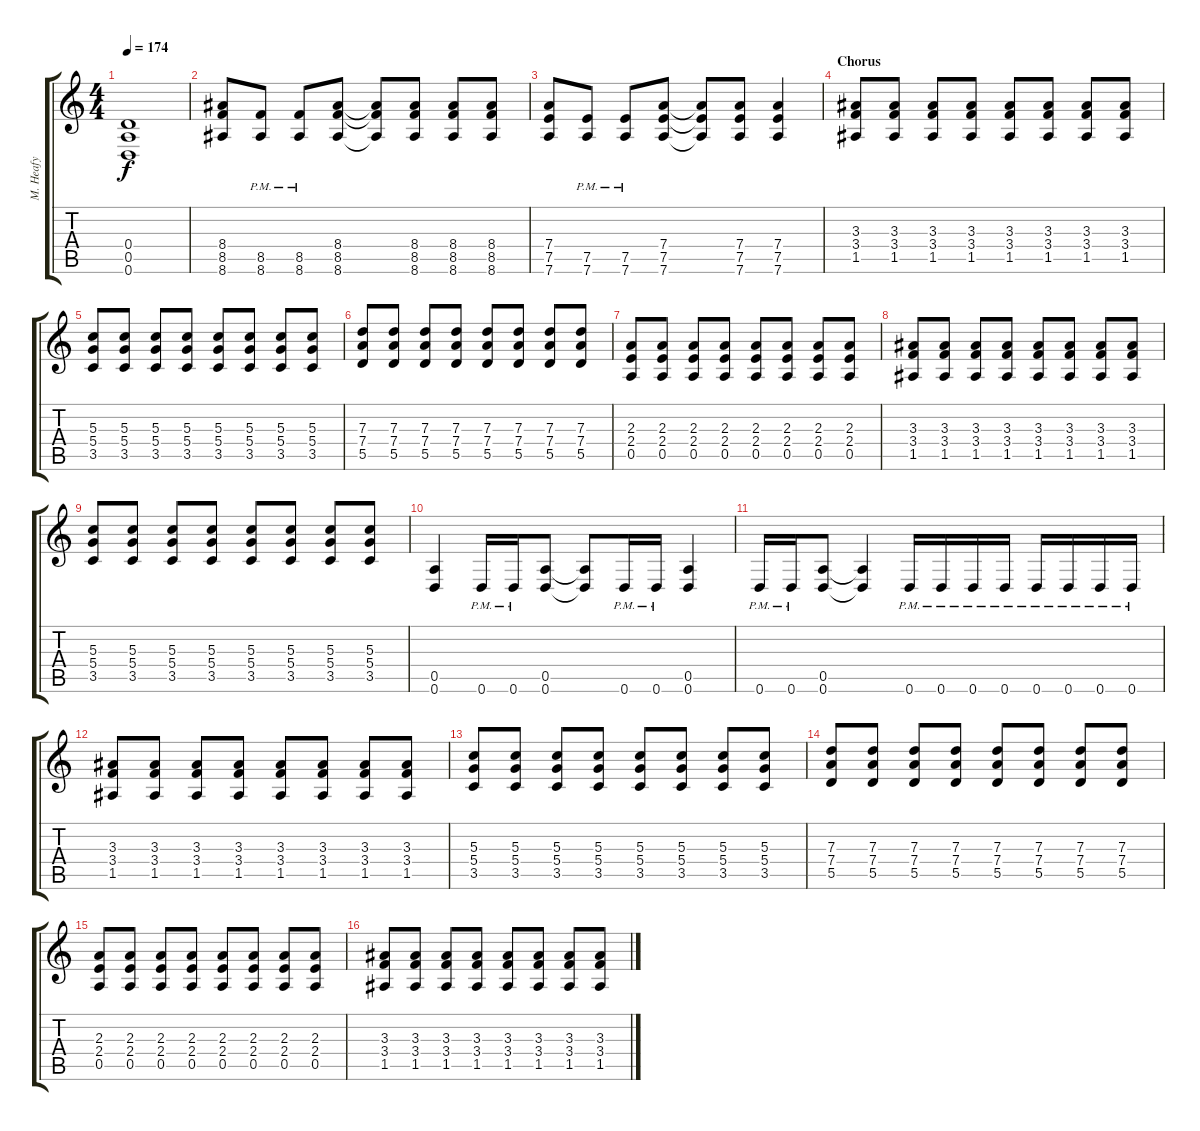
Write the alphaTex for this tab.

\track ("M. Heafy" "M. Heafy") {instrument distortionguitar}
\staff {score tabs}
\tuning (E4 B3 G3 D3 A2 D2) {hide}
\ts (4 4)
\tempo 174
\clef g2
\ks c
(0.4 0.5 0.6).1{dy f} |
(8.4 8.5 8.6).8 (8.5{pm} 8.6{pm}).8 (8.5{pm} 8.6{pm}).8 (8.4 8.5 8.6).8 (8.4{t} 8.5{t} 8.6{t}).8 (8.4 8.5 8.6).8 (8.4 8.5 8.6).8 (8.4 8.5 8.6).8 |
(7.4 7.5 7.6).8 (7.5{pm} 7.6{pm}).8 (7.5{pm} 7.6{pm}).8 (7.4 7.5 7.6).8 (7.4{t} 7.5{t} 7.6{t}).8 (7.4 7.5 7.6).8 (7.4 7.5 7.6).4 |
\section ("" "Chorus")
(3.3 3.4 1.5).8 (3.3 3.4 1.5).8 (3.3 3.4 1.5).8 (3.3 3.4 1.5).8 (3.3 3.4 1.5).8 (3.3 3.4 1.5).8 (3.3 3.4 1.5).8 (3.3 3.4 1.5).8 |
(5.3 5.4 3.5).8 (5.3 5.4 3.5).8 (5.3 5.4 3.5).8 (5.3 5.4 3.5).8 (5.3 5.4 3.5).8 (5.3 5.4 3.5).8 (5.3 5.4 3.5).8 (5.3 5.4 3.5).8 |
(7.3 7.4 5.5).8 (7.3 7.4 5.5).8 (7.3 7.4 5.5).8 (7.3 7.4 5.5).8 (7.3 7.4 5.5).8 (7.3 7.4 5.5).8 (7.3 7.4 5.5).8 (7.3 7.4 5.5).8 |
(2.3 2.4 0.5).8 (2.3 2.4 0.5).8 (2.3 2.4 0.5).8 (2.3 2.4 0.5).8 (2.3 2.4 0.5).8 (2.3 2.4 0.5).8 (2.3 2.4 0.5).8 (2.3 2.4 0.5).8 |
(3.3 3.4 1.5).8 (3.3 3.4 1.5).8 (3.3 3.4 1.5).8 (3.3 3.4 1.5).8 (3.3 3.4 1.5).8 (3.3 3.4 1.5).8 (3.3 3.4 1.5).8 (3.3 3.4 1.5).8 |
(5.3 5.4 3.5).8 (5.3 5.4 3.5).8 (5.3 5.4 3.5).8 (5.3 5.4 3.5).8 (5.3 5.4 3.5).8 (5.3 5.4 3.5).8 (5.3 5.4 3.5).8 (5.3 5.4 3.5).8 |
(0.5 0.6).4 0.6{pm}.16 0.6{pm}.16 (0.5 0.6).8 (0.5{t} 0.6{t}).8 0.6{pm}.16 0.6{pm}.16 (0.5 0.6).4 |
0.6{pm}.16 0.6{pm}.16 (0.5 0.6).8 (0.5{t} 0.6{t}).4 0.6{pm}.16 0.6{pm}.16 0.6{pm}.16 0.6{pm}.16 0.6{pm}.16 0.6{pm}.16 0.6{pm}.16 0.6{pm}.16 |
(3.3 3.4 1.5).8 (3.3 3.4 1.5).8 (3.3 3.4 1.5).8 (3.3 3.4 1.5).8 (3.3 3.4 1.5).8 (3.3 3.4 1.5).8 (3.3 3.4 1.5).8 (3.3 3.4 1.5).8 |
(5.3 5.4 3.5).8 (5.3 5.4 3.5).8 (5.3 5.4 3.5).8 (5.3 5.4 3.5).8 (5.3 5.4 3.5).8 (5.3 5.4 3.5).8 (5.3 5.4 3.5).8 (5.3 5.4 3.5).8 |
(7.3 7.4 5.5).8 (7.3 7.4 5.5).8 (7.3 7.4 5.5).8 (7.3 7.4 5.5).8 (7.3 7.4 5.5).8 (7.3 7.4 5.5).8 (7.3 7.4 5.5).8 (7.3 7.4 5.5).8 |
(2.3 2.4 0.5).8 (2.3 2.4 0.5).8 (2.3 2.4 0.5).8 (2.3 2.4 0.5).8 (2.3 2.4 0.5).8 (2.3 2.4 0.5).8 (2.3 2.4 0.5).8 (2.3 2.4 0.5).8 |
(3.3 3.4 1.5).8 (3.3 3.4 1.5).8 (3.3 3.4 1.5).8 (3.3 3.4 1.5).8 (3.3 3.4 1.5).8 (3.3 3.4 1.5).8 (3.3 3.4 1.5).8 (3.3 3.4 1.5).8
